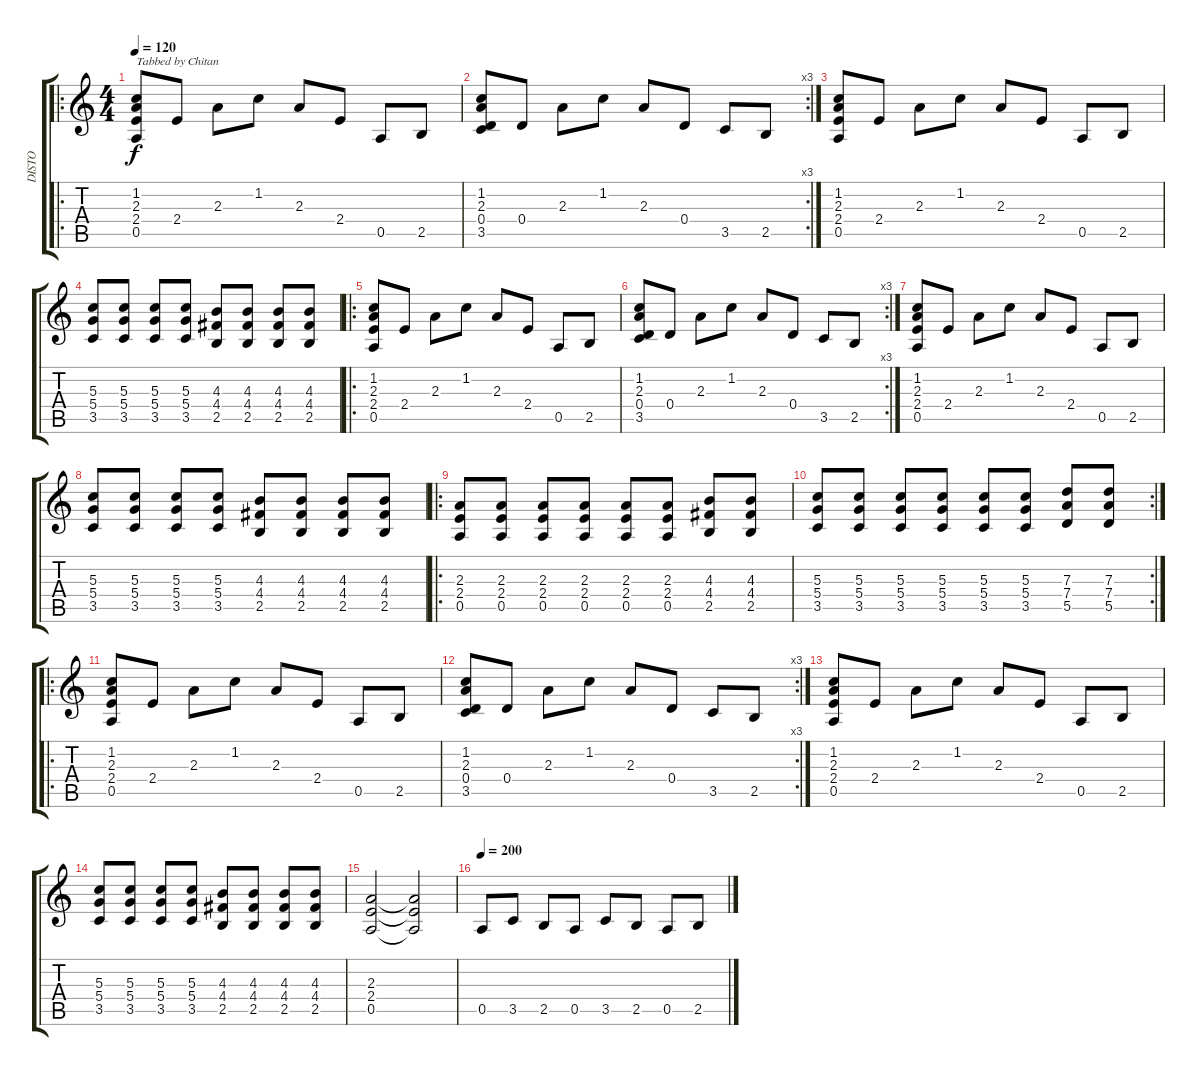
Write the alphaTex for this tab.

\track ("DISTO" "DISTO") {instrument electricguitarclean}
\staff {score tabs}
\tuning (E4 B3 G3 D3 A2 E2) {hide}
\ro
\ts (4 4)
\tempo 120
\clef g2
\ks c
(1.2 2.3 2.4 0.5).8{txt "Tabbed by Chitan" dy f instrument electricguitarclean} 2.4.8 2.3.8 1.2.8 2.3.8 2.4.8 0.5.8 2.5.8 |
\rc 3
(1.2 2.3 0.4 3.5).8 0.4.8 2.3.8 1.2.8 2.3.8 0.4.8 3.5.8 2.5.8 |
(1.2 2.3 2.4 0.5).8 2.4.8 2.3.8 1.2.8 2.3.8 2.4.8 0.5.8 2.5.8 |
(5.3 5.4 3.5).8{instrument distortionguitar} (5.3 5.4 3.5).8 (5.3 5.4 3.5).8 (5.3 5.4 3.5).8 (4.3 4.4 2.5).8 (4.3 4.4 2.5).8 (4.3 4.4 2.5).8 (4.3 4.4 2.5).8 |
\ro
(1.2 2.3 2.4 0.5).8 2.4.8 2.3.8 1.2.8 2.3.8 2.4.8 0.5.8 2.5.8 |
\rc 3
(1.2 2.3 0.4 3.5).8 0.4.8 2.3.8 1.2.8 2.3.8 0.4.8 3.5.8 2.5.8 |
(1.2 2.3 2.4 0.5).8 2.4.8 2.3.8 1.2.8 2.3.8 2.4.8 0.5.8 2.5.8 |
(5.3 5.4 3.5).8{instrument distortionguitar} (5.3 5.4 3.5).8 (5.3 5.4 3.5).8 (5.3 5.4 3.5).8 (4.3 4.4 2.5).8 (4.3 4.4 2.5).8 (4.3 4.4 2.5).8 (4.3 4.4 2.5).8 |
\ro
(2.3 2.4 0.5).8 (2.3 2.4 0.5).8 (2.3 2.4 0.5).8 (2.3 2.4 0.5).8 (2.3 2.4 0.5).8 (2.3 2.4 0.5).8 (4.3 4.4 2.5).8 (4.3 4.4 2.5).8 |
\rc 2
(5.3 5.4 3.5).8 (5.3 5.4 3.5).8 (5.3 5.4 3.5).8 (5.3 5.4 3.5).8 (5.3 5.4 3.5).8 (5.3 5.4 3.5).8 (7.3 7.4 5.5).8 (7.3 7.4 5.5).8 |
\ro
(1.2 2.3 2.4 0.5).8{instrument electricguitarclean} 2.4.8 2.3.8 1.2.8 2.3.8 2.4.8 0.5.8 2.5.8 |
\rc 3
(1.2 2.3 0.4 3.5).8 0.4.8 2.3.8 1.2.8 2.3.8 0.4.8 3.5.8 2.5.8 |
(1.2 2.3 2.4 0.5).8 2.4.8 2.3.8 1.2.8 2.3.8 2.4.8 0.5.8 2.5.8 |
(5.3 5.4 3.5).8{instrument distortionguitar} (5.3 5.4 3.5).8 (5.3 5.4 3.5).8 (5.3 5.4 3.5).8 (4.3 4.4 2.5).8 (4.3 4.4 2.5).8 (4.3 4.4 2.5).8 (4.3 4.4 2.5).8 |
(2.3 2.4 0.5).2 (2.3{t} 2.4{t} 0.5{t}).2 |
\tempo 200
0.5.8{instrument distortionguitar} 3.5.8 2.5.8 0.5.8 3.5.8 2.5.8 0.5.8 2.5.8
